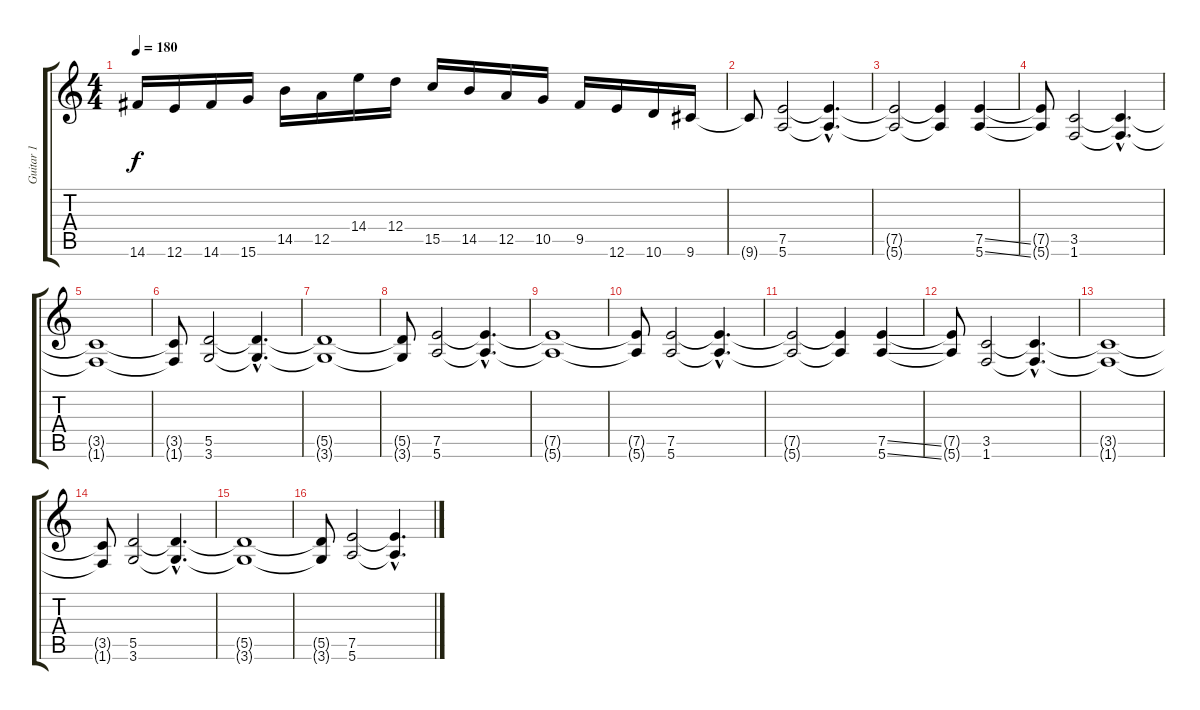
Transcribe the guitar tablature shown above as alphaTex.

\track ("Guitar 1" "Guitar 1") {instrument distortionguitar}
\staff {score tabs}
\tuning (E4 B3 G3 D3 A2 E2) {hide}
\ts (4 4)
\tempo 180
\clef g2
\ks c
14.6.16{dy f} 12.6.16 14.6.16 15.6.16 14.5.16 12.5.16 14.4.16 12.4.16 15.5.16 14.5.16 12.5.16 10.5.16 9.5.16 12.6.16 10.6.16 9.6.16 |
9.6{t}.8 (7.5 5.6).2 (7.5{hac t} 5.6{hac t}).4{d} |
(7.5{t} 5.6{t}).2 (7.5{t} 5.6{t}).4 (7.5{ss} 5.6{ss}).4 |
(7.5{t} 5.6{t}).8 (3.5 1.6).2 (3.5{hac t} 1.6{hac t}).4{d} |
(3.5{t} 1.6{t}).1 |
(3.5{t} 1.6{t}).8 (5.5 3.6).2 (5.5{hac t} 3.6{hac t}).4{d} |
(5.5{t} 3.6{t}).1 |
(5.5{t} 3.6{t}).8 (7.5 5.6).2 (7.5{hac t} 5.6{hac t}).4{d} |
(7.5{t} 5.6{t}).1 |
(7.5{t} 5.6{t}).8 (7.5 5.6).2 (7.5{hac t} 5.6{hac t}).4{d} |
(7.5{t} 5.6{t}).2 (7.5{t} 5.6{t}).4 (7.5{ss} 5.6{ss}).4 |
(7.5{t} 5.6{t}).8 (3.5 1.6).2 (3.5{hac t} 1.6{hac t}).4{d} |
(3.5{t} 1.6{t}).1 |
(3.5{t} 1.6{t}).8 (5.5 3.6).2 (5.5{hac t} 3.6{hac t}).4{d} |
(5.5{t} 3.6{t}).1 |
(5.5{t} 3.6{t}).8 (7.5 5.6).2 (7.5{hac t} 5.6{hac t}).4{d}
